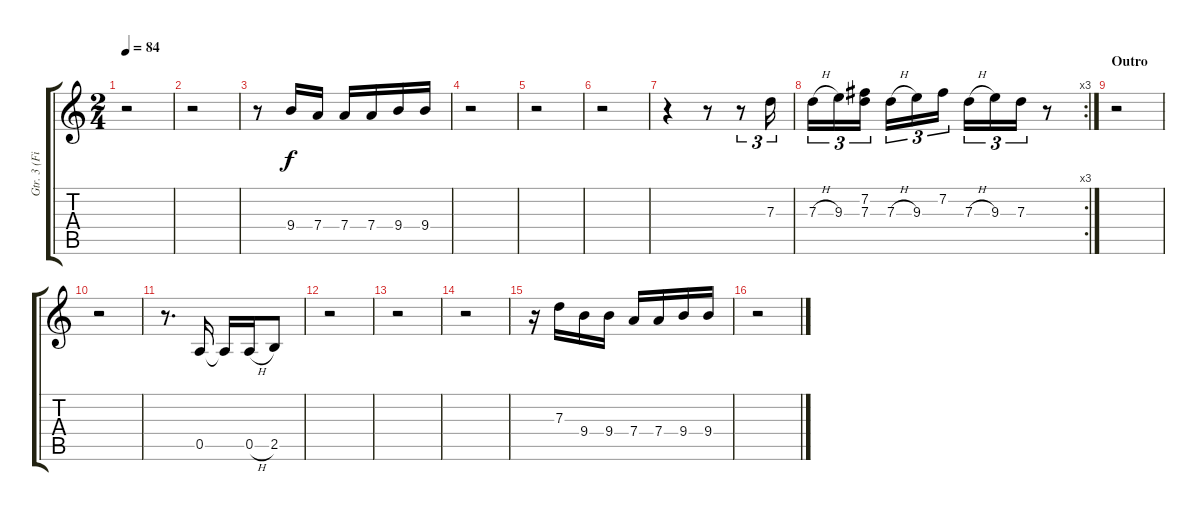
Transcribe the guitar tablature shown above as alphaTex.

\track ("Gtr. 3 (Fills)" "Gtr. 3 (Fi") {instrument distortionguitar}
\staff {score tabs}
\tuning (E4 B3 G3 D3 A2 E2) {hide}
\ts (2 4)
\tempo 84
\clef g2
\ks c
r.2{dy f} |
r.2 |
r.8 9.4.16 7.4.16 7.4.16 7.4.16 9.4.16 9.4.16 |
r.2 |
r.2 |
r.2 |
r.4 r.8 r.8{tu (3 2)} 7.3.16{tu (3 2)} |
\rc 3
7.3{h}.16{tu (3 2)} 9.3.16{tu (3 2)} (7.2 7.3).16{tu (3 2)} 7.3{h}.16{tu (3 2)} 9.3.16{tu (3 2)} 7.2.16{tu (3 2)} 7.3{h}.16{tu (3 2)} 9.3.16{tu (3 2)} 7.3.16{tu (3 2)} r.8 |
\section ("" "Outro")
r.2 |
r.2 |
r.8{d} 0.5.16 0.5{t}.16 0.5{h}.16 2.5.8 |
r.2 |
r.2 |
r.2 |
r.16 7.3.16 9.4.16 9.4.16 7.4.16 7.4.16 9.4.16 9.4.16 |
r.2
